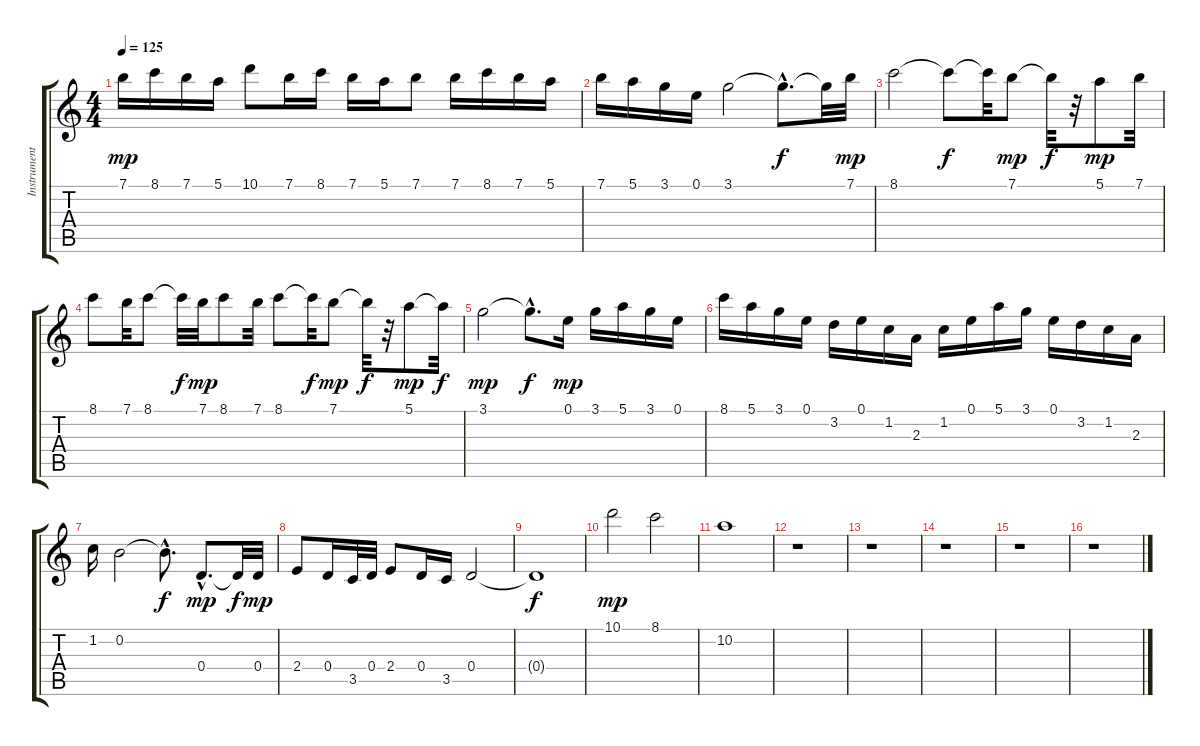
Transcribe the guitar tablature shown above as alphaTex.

\track ("Instrument6" "Instrument") {instrument electricguitarjazz}
\staff {score tabs}
\tuning (E4 B3 G3 D3 A2 E2) {hide}
\ts (4 4)
\tempo 125
\clef g2
\ks c
7.1.16{dy mp} 8.1.16 7.1.16 5.1.16 10.1.8 7.1.16 8.1.16 7.1.16 5.1.16 7.1.8 7.1.16 8.1.16 7.1.16 5.1.16 |
7.1.16 5.1.16 3.1.16 0.1.16 3.1.2 3.1{hac t}.8{d dy f} 3.1{t}.32 7.1.32{dy mp} |
8.1.2 8.1{t}.8{dy f} 8.1{t}.32 7.1.8{dy mp} 7.1{t}.32{dy f} r.32 5.1.8{dy mp} 7.1.32 |
8.1.8 7.1.32 8.1.8 8.1{t}.32{dy f} 7.1.32{dy mp} 8.1.8 7.1.32 8.1.8 8.1{t}.32{dy f} 7.1.8{dy mp} 7.1{t}.32{dy f} r.32 5.1.8{dy mp} 5.1{t}.32{dy f} |
3.1.2{dy mp} 3.1{hac t}.8{d dy f} 0.1.16{dy mp} 3.1.16 5.1.16 3.1.16 0.1.16 |
8.1.16 5.1.16 3.1.16 0.1.16 3.2.16 0.1.16 1.2.16 2.3.16 1.2.16 0.1.16 5.1.16 3.1.16 0.1.16 3.2.16 1.2.16 2.3.16 |
1.2.16 0.2.2 0.2{hac t}.8{d dy f} 0.4{hac}.8{d dy mp} 0.4{t}.32{dy f} 0.4.32{dy mp} |
2.4.8 0.4.16 3.5.32 0.4.32 2.4.8 0.4.16 3.5.16 0.4.2 |
0.4{t}.1{dy f} |
10.1.2{dy mp} 8.1.2 |
10.2.1 |
r.1 |
r.1 |
r.1 |
r.1 |
r.1
